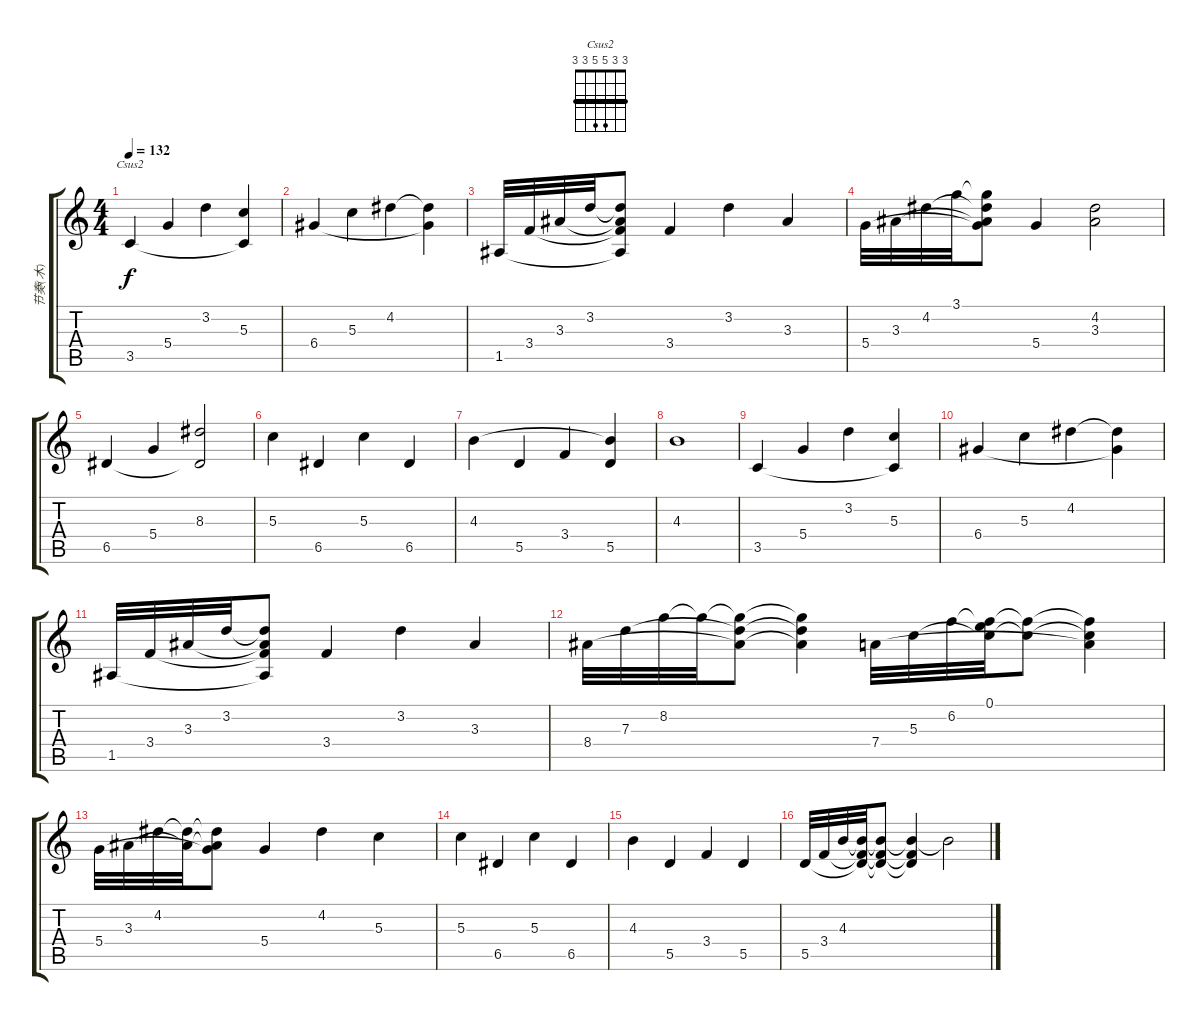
\track ("节奏(木)" "节奏(木)") {instrument acousticguitarsteel}
\staff {score tabs}
\tuning (E4 B3 G3 D3 A2 E2) {hide}
\chord ("Csus2" 3 3 5 5 3 3) {barre 3}
\ts (4 4)
\tempo 132
\clef g2
\ks c
3.5.4{ch "Csus2" dy f} 5.4.4 3.2.4 (5.3 3.5{t}).4 |
6.4.4 5.3.4 4.2.4 (4.2{t} 6.4{t}).4 |
1.5.32 3.4.32 3.3.32 3.2.32 (3.2{t} 3.3{t} 3.4{t} 1.5{t}).8 3.4.4 3.2.4 3.3.4 |
5.4.32 3.3.32 4.2.32 3.1.32 (3.1{t} 4.2{t} 3.3{t} 5.4{t}).8 5.4.4 (4.2 3.3).2 |
6.5.4 5.4.4 (8.3 6.5{t}).2 |
5.3.4 6.5.4 5.3.4 6.5.4 |
4.3.4 5.5.4 3.4.4 (4.3{t} 5.5).4 |
4.3.1 |
3.5.4 5.4.4 3.2.4 (5.3 3.5{t}).4 |
6.4.4 5.3.4 4.2.4 (4.2{t} 6.4{t}).4 |
1.5.32 3.4.32 3.3.32 3.2.32 (3.2{t} 3.3{t} 3.4{t} 1.5{t}).8 3.4.4 3.2.4 3.3.4 |
8.4.32 7.3.32 8.2.32 8.2{t}.32 (8.2{t} 7.3{t} 8.4{t}).8 (8.2{t} 7.3{t} 8.4{t}).4 7.4.32 5.3.32 6.2.32 (0.1 6.2{t} 5.3{t}).32 (6.2{t} 5.3{t}).8 (6.2{t} 5.3{t} 7.4{t}).4 |
5.4.32 3.3.32 4.2.32 (4.2{t} 3.3{t}).32 (4.2{t} 3.3{t} 5.4{t}).8 5.4.4 4.2.4 5.3.4 |
5.3.4 6.5.4 5.3.4 6.5.4 |
4.3.4 5.5.4 3.4.4 5.5.4 |
5.5.32 3.4.32 4.3.32 (4.3{t} 3.4{t} 5.5{t}).32 (4.3{t} 3.4{t} 5.5{t}).8 (4.3{t} 3.4{t} 5.5{t}).4 4.3{t}.2
